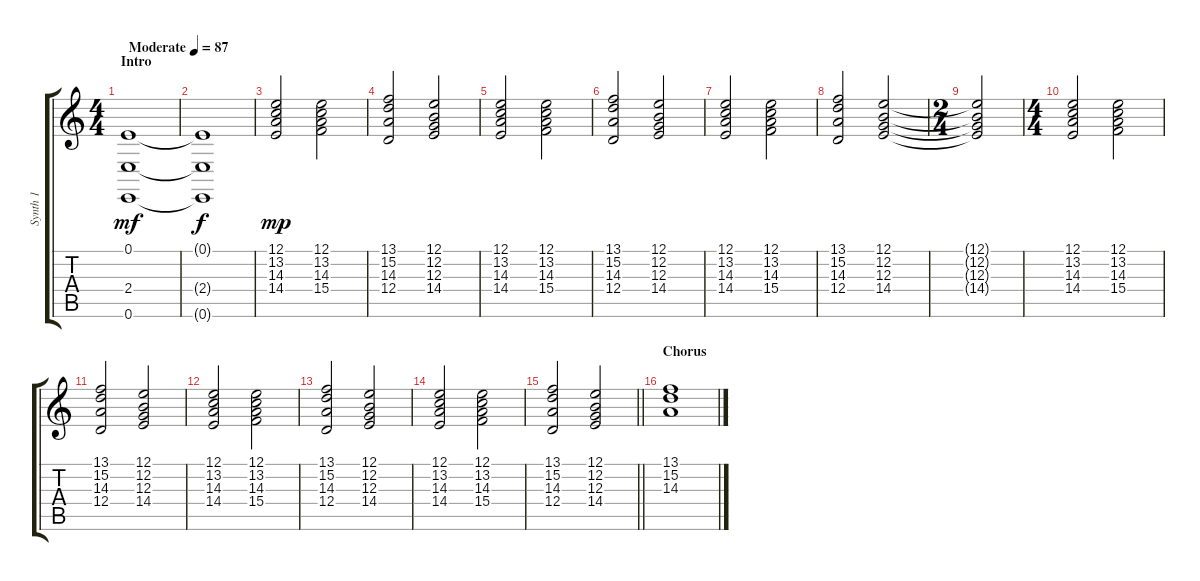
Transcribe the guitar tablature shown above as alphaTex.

\track ("Synth 1" "Synth 1") {instrument synthstrings1}
\staff {score tabs}
\tuning (E4 B3 G3 D3 A2 E2) {hide}
\ts (4 4)
\section ("" "Intro")
\tempo (87 "Moderate")
\clef g2
\ks c
(0.1 2.4 0.6).1{dy mf instrument synthstrings1} |
(0.1{t} 2.4{t} 0.6{t}).1{dy f} |
(12.1 13.2 14.3 14.4).2{dy mp} (12.1 13.2 14.3 15.4).2 |
(13.1 15.2 14.3 12.4).2 (12.1 12.2 12.3 14.4).2 |
(12.1 13.2 14.3 14.4).2 (12.1 13.2 14.3 15.4).2 |
(13.1 15.2 14.3 12.4).2 (12.1 12.2 12.3 14.4).2 |
(12.1 13.2 14.3 14.4).2 (12.1 13.2 14.3 15.4).2 |
(13.1 15.2 14.3 12.4).2 (12.1 12.2 12.3 14.4).2 |
\ts (2 4)
(12.1{t} 12.2{t} 12.3{t} 14.4{t}).2 |
\ts (4 4)
(12.1 13.2 14.3 14.4).2 (12.1 13.2 14.3 15.4).2 |
(13.1 15.2 14.3 12.4).2 (12.1 12.2 12.3 14.4).2 |
(12.1 13.2 14.3 14.4).2 (12.1 13.2 14.3 15.4).2 |
(13.1 15.2 14.3 12.4).2 (12.1 12.2 12.3 14.4).2 |
(12.1 13.2 14.3 14.4).2 (12.1 13.2 14.3 15.4).2 |
\barLineRight lightlight
(13.1 15.2 14.3 12.4).2 (12.1 12.2 12.3 14.4).2 |
\section ("" "Chorus")
(13.1 15.2 14.3).1
